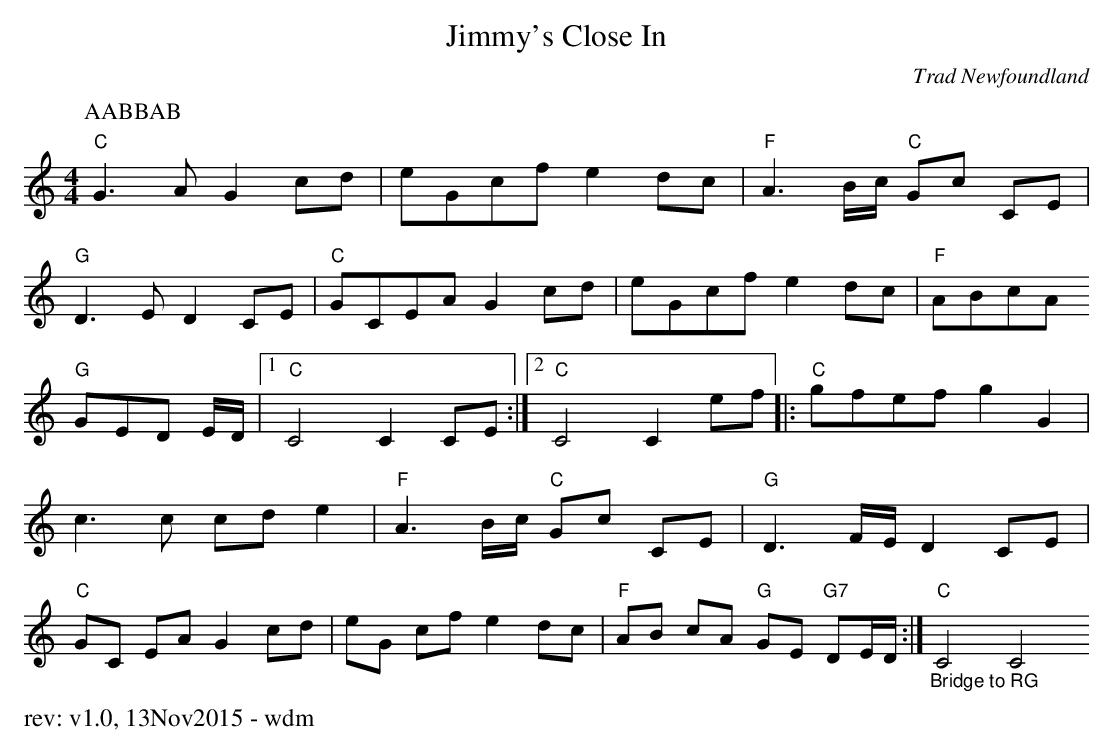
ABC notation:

X:1
T: Jimmy's Close In
O: Trad Newfoundland
M: 4/4
K: Cmaj
P: AABBAB
"C"G3 A G2 cd | eGcf e2 dc | "F"A3 B/c/ "C"Gc CE |
"G"D3 E D2 CE | "C"GCEA G2 cd | eGcf e2 dc | "F"ABcA
"G"GED E/D/ |[1 "C"C4 C2 CE :|[2 "C"C4 C2 ef |: "C"gfef g2 G2 |
c3 c cd e2 | "F"A3 B/c/ "C"Gc CE |"G"D3 F/E/ D2 CE |
"C"GC EA G2 cd | eG cf e2 dc | "F"AB cA "G"GE "G7"DE/D/ :| "_Bridge to RG""C" C4 C4
